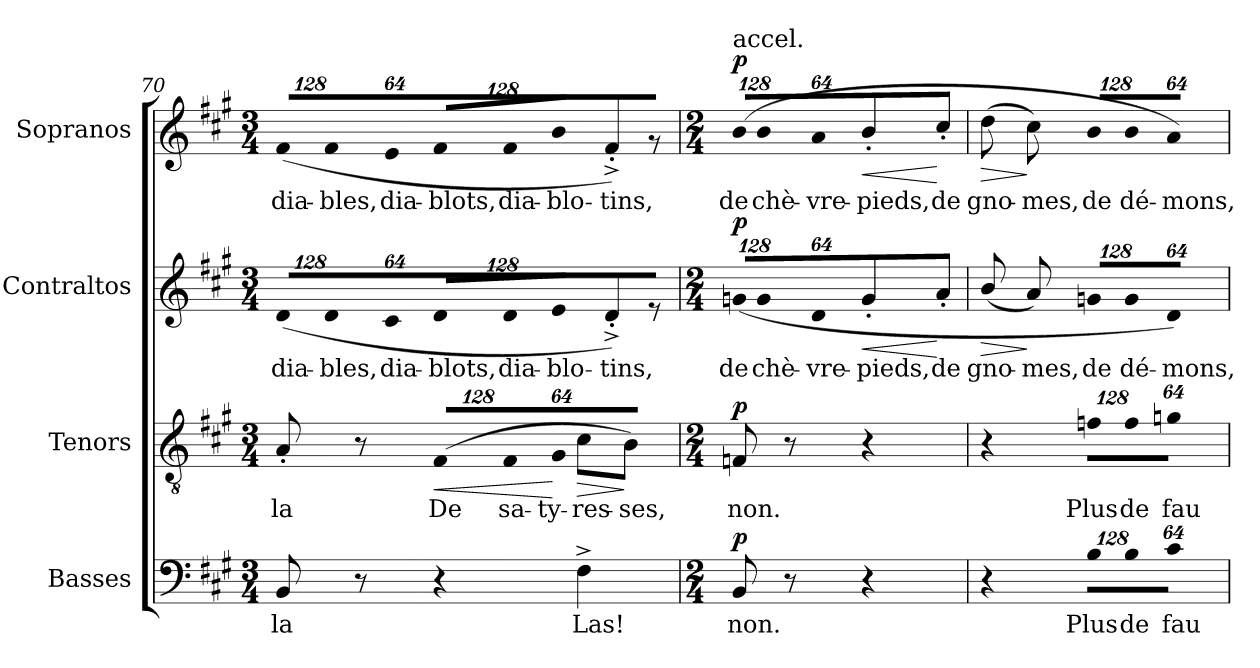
**kern	**text	**dynam	**kern	**text	**dynam	**kern	**text	**dynam	**kern	**text	**dynam
*part4	*part4	*part4	*part3	*part3	*part3	*part2	*part2	*part2	*part1	*part1	*part1
*staff4	*staff4	*staff4	*staff3	*staff3	*staff3	*staff2	*staff2	*staff2	*staff1	*staff1	*staff1
*I"Basses	*	*	*I"Tenors	*	*	*I"Contraltos	*	*	*I"Sopranos	*	*
*I'B.	*	*	*I'T.	*	*	*I'C.	*	*	*I'S.	*	*
!!LO:LB:g=z
*clefF4	*	*	*clefGv2	*	*	*clefG2	*	*	*clefG2	*	*
*	*	*	*ITrd7c12	*	*	*	*	*	*	*	*
*k[f#c#g#]	*	*	*k[f#c#g#]	*	*	*k[f#c#g#]	*	*	*k[f#c#g#]	*	*
*A:	*	*	*A:	*	*	*A:	*	*	*A:	*	*
*M3/4	*	*	*M3/4	*	*	*M3/4	*	*	*M3/4	*	*
=70	=70	=70	=70	=70	=70	=70	=70	=70	=70	=70	=70
!	!LO:LY:b:color=#000000	!	!	!	!	!	!	!	!	!	!
!	!	!	!	!LO:LY:b:color=#000000	!	!	!	!	!	!	!
*	*	*	*	*	*	*Xbrackettup	*	*	*	*	*
!	!	!	!	!	!	!LO:N:vis=8	!	!	!	!	!
!	!	!	!	!	!	!	!LO:LY:b:color=#000000	!	!	!	!
*	*	*	*	*	*	*	*	*	*Xbrackettup	*	*
!	!	!	!	!	!	!	!	!	!LO:N:vis=8	!	!
!	!	!	!	!	!	!	!	!	!	!LO:LY:b:color=#000000	!
8BBi/	la	.	8AA'i/	la	.	(1024%85di/L	dia-	.	(1024%85f#i/L	dia-	.
!	!	!	!	!	!	!LO:N:vis=8	!	!	!	!	!
!	!	!	!	!	!	!	!LO:LY:b:color=#000000	!	!LO:N:vis=8	!	!
!	!	!	!	!	!	!	!	!	!	!LO:LY:b:color=#000000	!
.	.	.	.	.	.	1024%85di/	-bles,	.	1024%85f#i/	-bles,	.
8r	.	.	8r	.	.	.	.	.	.	.	.
!	!	!	!	!	!	!LO:N:vis=8	!	!	!	!	!
!	!	!	!	!	!	!	!LO:LY:b:color=#000000	!	!LO:N:vis=8	!	!
!	!	!	!	!	!	!	!	!	!	!LO:LY:b:color=#000000	!
.	.	.	.	.	.	512%43c#i/J	dia-	.	512%43ei/J	dia-	.
*	*	*	*Xbrackettup	*	*	*	*	*	*	*	*
!	!	!	!LO:N:vis=8	!	!	!	!	!	!	!	!
!	!	!	!	!LO:LY:b:color=#000000	!LO:HP:b	!LO:N:vis=8	!	!	!	!	!
!	!	!	!	!	!	!	!LO:LY:b:color=#000000	!	!LO:N:vis=8	!	!
!	!	!	!	!	!	!	!	!	!	!LO:LY:b:color=#000000	!
4r	.	.	(1024%85FF#i/L	De	<	1024%85di/L	-blots,	.	1024%85f#i/L	-blots,	.
!	!	!	!LO:N:vis=8	!	!	!	!	!	!	!	!
!	!	!	!	!LO:LY:b:color=#000000	!	!LO:N:vis=8	!	!	!	!	!
!	!	!	!	!	!	!	!LO:LY:b:color=#000000	!	!LO:N:vis=8	!	!
!	!	!	!	!	!	!	!	!	!	!LO:LY:b:color=#000000	!
.	.	.	1024%85FF#i/	sa-	.	1024%85di/	dia-	.	1024%85f#i/	dia-	.
!	!	!	!LO:N:vis=8	!	!	!	!	!	!	!	!
!	!	!	!	!LO:LY:b:color=#000000	!	!LO:N:vis=8	!	!	!	!	!
!	!	!	!	!	!	!	!LO:LY:b:color=#000000	!	!LO:N:vis=8	!	!
!	!	!	!	!	!	!	!	!	!	!LO:LY:b:color=#000000	!
.	.	.	512%43GG#i/J	-ty-	[	512%43ei/J	-blo-	.	512%43bi/J	-blo-	.
!	!LO:LY:b:color=#000000	!	!	!	!	!	!	!	!	!	!
!	!	!	!	!LO:LY:b:color=#000000	!LO:HP:b	!	!	!	!	!	!
!	!	!	!	!	!	!	!LO:LY:b:color=#000000	!	!	!	!
!	!	!	!	!	!	!	!	!	!	!LO:LY:b:color=#000000	!
4F#^i\	Las!	.	8C#i\L	-res-	>	8d'^i/)	-tins,	.	8f#'^i/)	-tins,	.
!	!	!	!	!LO:LY:b:color=#000000	!	!	!	!	!	!	!
.	.	.	8BBi\J)	-ses,	]	8r	.	.	8r	.	.
=71	=71	=71	=71	=71	=71	=71	=71	=71	=71	=71	=71
*M2/4	*	*	*M2/4	*	*	*M2/4	*	*	*M2/4	*	*
!	!LO:LY:b:color=#000000	!	!	!	!	!	!	!	!	!	!
!	!	!	!	!LO:LY:b:color=#000000	!	!LO:N:vis=8	!	!	!	!	!
!	!	!	!	!	!	!	!LO:LY:b:color=#000000	!	!LO:N:vis=8	!	!
!	!	!	!	!	!	!	!	!	!LO:TX:t=accel.	!	!
!	!	!	!	!	!	!	!	!	!	!LO:LY:b:color=#000000	!
8BBi/	non.	p	8FFni/	non.	p	(1024%85gni/L	de	p	(1024%85bi/L	de	p
!	!	!	!	!	!	!LO:N:vis=8	!	!	!	!	!
!	!	!	!	!	!	!	!LO:LY:b:color=#000000	!	!LO:N:vis=8	!	!
!	!	!	!	!	!	!	!	!	!	!LO:LY:b:color=#000000	!
.	.	.	.	.	.	1024%85gi/	chè-	.	1024%85bi/	chè-	.
8r	.	.	8r	.	.	.	.	.	.	.	.
!	!	!	!	!	!	!LO:N:vis=8	!	!	!	!	!
!	!	!	!	!	!	!	!LO:LY:b:color=#000000	!	!LO:N:vis=8	!	!
!	!	!	!	!	!	!	!	!	!	!LO:LY:b:color=#000000	!
.	.	.	.	.	.	512%43di/J	-vre-	.	512%43ai/J	-vre-	.
!	!	!	!	!	!	!	!LO:LY:b:color=#000000	!LO:HP:b	!	!	!
!	!	!	!	!	!	!	!	!	!	!LO:LY:b:color=#000000	!LO:HP:b
4r	.	.	4r	.	.	8g'i/	-pieds,	<	8b'i/	-pieds,	<
!	!	!	!	!	!	!	!LO:LY:b:color=#000000	!	!	!	!
!	!	!	!	!	!	!	!	!	!	!LO:LY:b:color=#000000	!
.	.	.	.	.	.	8a'i/	de	[	8cc#'i\	de	[
=72	=72	=72	=72	=72	=72	=72	=72	=72	=72	=72	=72
!	!	!	!	!	!	!	!LO:LY:b:color=#000000	!LO:HP:b	!	!	!
!	!	!	!	!	!	!	!	!	!	!LO:LY:b:color=#000000	!LO:HP:b
4r	.	.	4r	.	.	(8bi/	gno-	>	(8ddi\	gno-	>
!	!	!	!	!	!	!	!LO:LY:b:color=#000000	!	!	!	!
!	!	!	!	!	!	!	!	!	!	!LO:LY:b:color=#000000	!
.	.	.	.	.	.	8ai/)	-mes,	]	8cc#i\)	-mes,	]
*Xbrackettup	*	*	*	*	*	*	*	*	*	*	*
!LO:N:vis=8	!	!	!	!	!	!	!	!	!	!	!
!	!LO:LY:b:color=#000000	!	!LO:N:vis=8	!	!	!	!	!	!	!	!
!	!	!	!	!LO:LY:b:color=#000000	!	!LO:N:vis=8	!	!	!	!	!
!	!	!	!	!	!	!	!LO:LY:b:color=#000000	!	!LO:N:vis=8	!	!
!	!	!	!	!	!	!	!	!	!	!LO:LY:b:color=#000000	!
1024%85Bi\L	Plus	.	1024%85Fni\L	Plus	.	1024%85gni/L	de	.	1024%85bi/L	de	.
!LO:N:vis=8	!	!	!	!	!	!	!	!	!	!	!
!	!LO:LY:b:color=#000000	!	!LO:N:vis=8	!	!	!	!	!	!	!	!
!	!	!	!	!LO:LY:b:color=#000000	!	!LO:N:vis=8	!	!	!	!	!
!	!	!	!	!	!	!	!LO:LY:b:color=#000000	!	!LO:N:vis=8	!	!
!	!	!	!	!	!	!	!	!	!	!LO:LY:b:color=#000000	!
1024%85Bi\	de	.	1024%85Fi\	de	.	1024%85gi/	dé-	.	1024%85bi/	dé-	.
!LO:N:vis=8	!	!	!	!	!	!	!	!	!	!	!
!	!LO:LY:b:color=#000000	!	!LO:N:vis=8	!	!	!	!	!	!	!	!
!	!	!	!	!LO:LY:b:color=#000000	!	!LO:N:vis=8	!	!	!	!	!
!	!	!	!	!	!	!	!LO:LY:b:color=#000000	!	!LO:N:vis=8	!	!
!	!	!	!	!	!	!	!	!	!	!LO:LY:b:color=#000000	!
512%43c#i\J	fau	.	512%43Gni\J	fau-	.	512%43di/J)	-mons,	.	512%43ai/J)	-mons,	.
=	=	=	=	=	=	=	=	=	=	=	=
*-	*-	*-	*-	*-	*-	*-	*-	*-	*-	*-	*-
